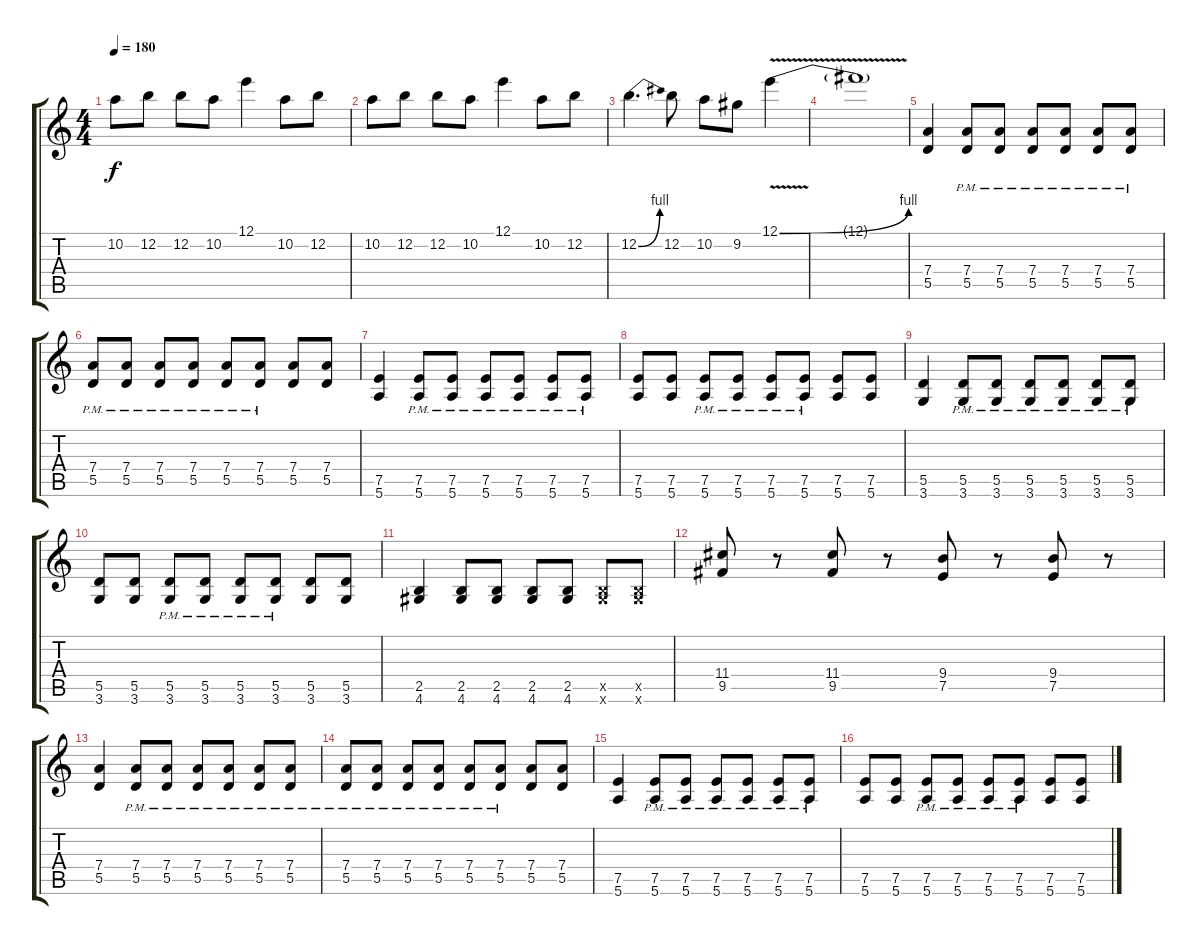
\track "" {instrument distortionguitar}
\staff {score tabs}
\tuning (E4 B3 G3 D3 A2 E2) {hide}
\ts (4 4)
\tempo 180
\clef g2
\ks c
10.2.8{dy f} 12.2.8 12.2.8 10.2.8 12.1.4 10.2.8 12.2.8 |
10.2.8 12.2.8 12.2.8 10.2.8 12.1.4 10.2.8 12.2.8 |
12.2{be (bend 0 0 60 4)}.4{d} 12.2.8 10.2.8 9.2.8 12.1{be (bend 0 0 60 4) v}.4 |
12.1{t}.1 |
(7.4 5.5).4 (7.4{pm} 5.5{pm}).8 (7.4{pm} 5.5{pm}).8 (7.4{pm} 5.5{pm}).8 (7.4{pm} 5.5{pm}).8 (7.4{pm} 5.5{pm}).8 (7.4{pm} 5.5{pm}).8 |
(7.4{pm} 5.5{pm}).8 (7.4{pm} 5.5{pm}).8 (7.4{pm} 5.5{pm}).8 (7.4{pm} 5.5{pm}).8 (7.4{pm} 5.5{pm}).8 (7.4{pm} 5.5{pm}).8 (7.4 5.5).8 (7.4 5.5).8 |
(7.5 5.6).4 (7.5{pm} 5.6{pm}).8 (7.5{pm} 5.6{pm}).8 (7.5{pm} 5.6{pm}).8 (7.5{pm} 5.6{pm}).8 (7.5{pm} 5.6{pm}).8 (7.5{pm} 5.6{pm}).8 |
(7.5 5.6).8 (7.5 5.6).8 (7.5{pm} 5.6{pm}).8 (7.5{pm} 5.6{pm}).8 (7.5{pm} 5.6{pm}).8 (7.5{pm} 5.6{pm}).8 (7.5 5.6).8 (7.5 5.6).8 |
(5.5 3.6).4 (5.5{pm} 3.6{pm}).8 (5.5{pm} 3.6{pm}).8 (5.5{pm} 3.6{pm}).8 (5.5{pm} 3.6{pm}).8 (5.5{pm} 3.6{pm}).8 (5.5{pm} 3.6{pm}).8 |
(5.5 3.6).8 (5.5 3.6).8 (5.5{pm} 3.6{pm}).8 (5.5{pm} 3.6{pm}).8 (5.5{pm} 3.6{pm}).8 (5.5{pm} 3.6{pm}).8 (5.5 3.6).8 (5.5 3.6).8 |
(2.5 4.6).4 (2.5 4.6).8 (2.5 4.6).8 (2.5 4.6).8 (2.5 4.6).8 (2.5{x} 4.6{x}).8 (2.5{x} 4.6{x}).8 |
(11.4 9.5).8 r.8 (11.4 9.5).8 r.8 (9.4 7.5).8 r.8 (9.4 7.5).8 r.8 |
(7.4 5.5).4 (7.4{pm} 5.5{pm}).8 (7.4{pm} 5.5{pm}).8 (7.4{pm} 5.5{pm}).8 (7.4{pm} 5.5{pm}).8 (7.4{pm} 5.5{pm}).8 (7.4{pm} 5.5{pm}).8 |
(7.4{pm} 5.5{pm}).8 (7.4{pm} 5.5{pm}).8 (7.4{pm} 5.5{pm}).8 (7.4{pm} 5.5{pm}).8 (7.4{pm} 5.5{pm}).8 (7.4{pm} 5.5{pm}).8 (7.4 5.5).8 (7.4 5.5).8 |
(7.5 5.6).4 (7.5{pm} 5.6{pm}).8 (7.5{pm} 5.6{pm}).8 (7.5{pm} 5.6{pm}).8 (7.5{pm} 5.6{pm}).8 (7.5{pm} 5.6{pm}).8 (7.5{pm} 5.6{pm}).8 |
(7.5 5.6).8 (7.5 5.6).8 (7.5{pm} 5.6{pm}).8 (7.5{pm} 5.6{pm}).8 (7.5{pm} 5.6{pm}).8 (7.5{pm} 5.6{pm}).8 (7.5 5.6).8 (7.5 5.6).8
